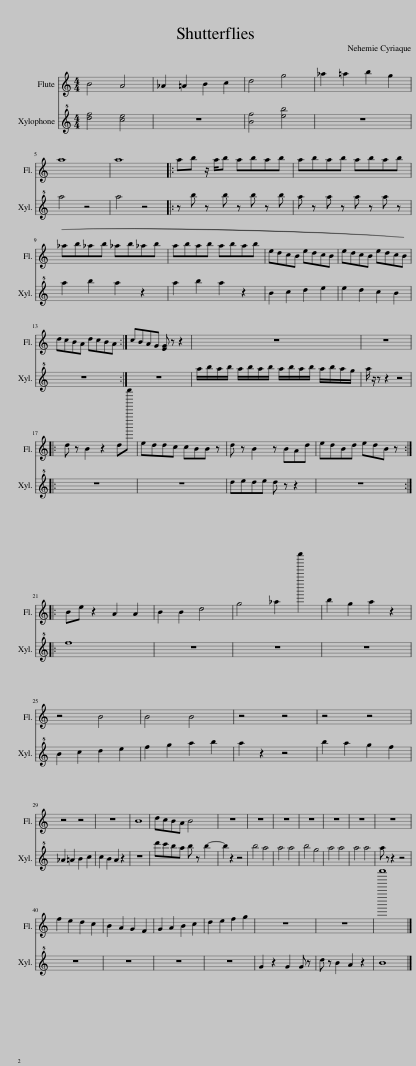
X:1
%%score 1 2
L:1/8
M:4/4
I:linebreak $
K:C
V:1 treble
V:2 treble transpose=12
V:1
 B4 A4 | _A2 =A2 B2 c2 | d4 g4 | _a2 =a2 b2 g2 |$ a8 | %5
 a8 |: ab z/ a/b abab | abab abab |$ _a-b_ab _ab_ab | abab abab | %10
 edcB edcB | edcB edcB |$ dcBA dcBA :| cBAG [EG] z z2 | z8 | %15
 z8 |:$ d z B2 z2 dg'''' | eddc cBB z | d z B2 z BAd | edBd edB z ::$ %20
 Be z2 A2 A2 | B2 B2 d4 | g4 _a2 g''''2 | b2 g2 a2 z2 |$ z4 B4 | %25
 B4 B4 | z4 z4 | z4 z4 |$ z4 z4 | z8 | %30
 B8 | dcBA B4 | z8 | z8 | z8 | %35
 z8 | z8 | z8 | z8 |$ f2 e2 d2 c2 | %40
 B2 A2 G2 F2 | G2 A2 B2 c2 | d2 e2 f2 g2 | z8 | z8 | %45
 e''''8 |] %46
V:2
 [df]4 [ce]4 | z8 | [Bf]4 [eb]4 | z8 |$ a4 z4 | %5
 a4 z4 |: z b z b z b z b | a z a z a z a z |$ a2 b2 a2 z2 | a2 b2 a2 z2 | %10
 B2 c2 d2 e2 | e2 d2 c2 B2 |$ z8 :| z8 | a/b/a/b/ a/b/a/b/ a/b/a/b/ a/b/a/g/ | %15
 a/ z/ z z2 z4 |:$ z8 | z8 | dede d z z2 | z8 ::$ %20
 f8 | z8 | z8 | z8 |$ B2 c2 d2 e2 | %25
 f2 g2 a2 b2 | a2 z2 z4 | b2 a2 g2 f2 |$ _A2 =A2 B2 c2 | c2 B2 A2 z2 | %30
 z8 | d'c'ba b z b2- | b2 z2 z4 | b4 a4 | a4 a4 | %35
 b4 g4 | a4 a4 | a4 a4 | a z z2 z4 |$ z8 | %40
 z8 | z8 | z8 | G2 z2 G2 G z | d z B2 A2 z2 | %45
 B8 |] %46
